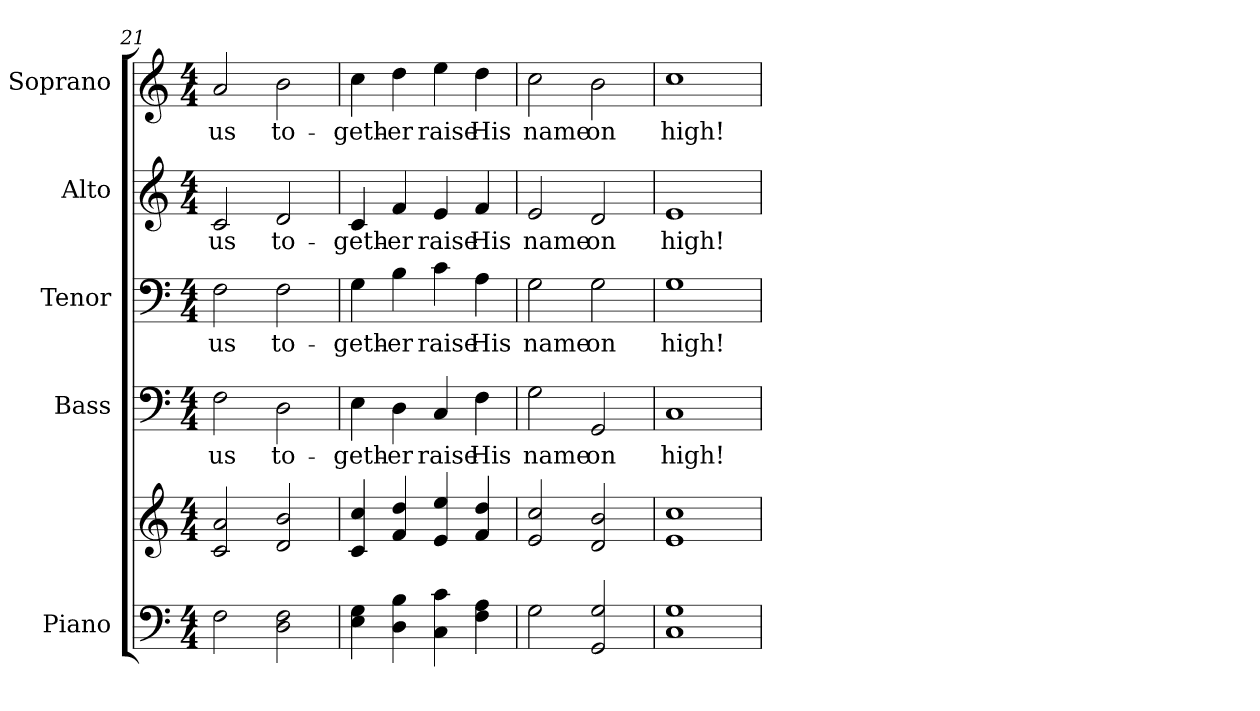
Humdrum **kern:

**kern	**kern	**kern	**text	**kern	**text	**kern	**text	**kern	**text
*part5	*part5	*part4	*part4	*part3	*part3	*part2	*part2	*part1	*part1
*staff6	*staff5	*staff4	*staff4	*staff3	*staff3	*staff2	*staff2	*staff1	*staff1
*I"Piano	*	*I"Bass	*	*I"Tenor	*	*I"Alto	*	*I"Soprano	*
*I'Pno.	*	*I'B.	*	*I'T.	*	*I'A.	*	*I'S.	*
!!LO:PB:g=z
*clefF4	*clefG2	*clefF4	*	*clefF4	*	*clefG2	*	*clefG2	*
*k[]	*k[]	*k[]	*	*k[]	*	*k[]	*	*k[]	*
*C:	*C:	*C:	*	*C:	*	*C:	*	*C:	*
*M4/4	*M4/4	*M4/4	*	*M4/4	*	*M4/4	*	*M4/4	*
=21	=21	=21	=21	=21	=21	=21	=21	=21	=21
!	!	!	!LO:LY:b:color=#000000	!	!	!	!	!	!
!	!	!	!	!	!LO:LY:b:color=#000000	!	!	!	!
!	!	!	!	!	!	!	!LO:LY:b:color=#000000	!	!
!	!	!	!	!	!	!	!	!	!LO:LY:b:color=#000000
2Fi\	2ci/ 2ai	2Fi\	us	2Fi\	us	2ci/	us	2ai/	us
!	!	!	!LO:LY:b:color=#000000	!	!	!	!	!	!
!	!	!	!	!	!LO:LY:b:color=#000000	!	!	!	!
!	!	!	!	!	!	!	!LO:LY:b:color=#000000	!	!
!	!	!	!	!	!	!	!	!	!LO:LY:b:color=#000000
2Di\ 2Fi	2di/ 2bi	2Di\	to-	2Fi\	to-	2di/	to-	2bi\	to-
=22	=22	=22	=22	=22	=22	=22	=22	=22	=22
!	!	!	!LO:LY:b:color=#000000	!	!	!	!	!	!
!	!	!	!	!	!LO:LY:b:color=#000000	!	!	!	!
!	!	!	!	!	!	!	!LO:LY:b:color=#000000	!	!
!	!	!	!	!	!	!	!	!	!LO:LY:b:color=#000000
4Ei\ 4Gi	4ci/ 4cci	4Ei\	-geth-	4Gi\	-geth-	4ci/	-geth-	4cci\	-geth-
!	!	!	!LO:LY:b:color=#000000	!	!	!	!	!	!
!	!	!	!	!	!LO:LY:b:color=#000000	!	!	!	!
!	!	!	!	!	!	!	!LO:LY:b:color=#000000	!	!
!	!	!	!	!	!	!	!	!	!LO:LY:b:color=#000000
4Di\ 4Bi	4fi/ 4ddi	4Di\	-er	4Bi\	-er	4fi/	-er	4ddi\	-er
!	!	!	!LO:LY:b:color=#000000	!	!	!	!	!	!
!	!	!	!	!	!LO:LY:b:color=#000000	!	!	!	!
!	!	!	!	!	!	!	!LO:LY:b:color=#000000	!	!
!	!	!	!	!	!	!	!	!	!LO:LY:b:color=#000000
4Ci\ 4ci	4ei/ 4eei	4Ci/	raise	4ci\	raise	4ei/	raise	4eei\	raise
!	!	!	!LO:LY:b:color=#000000	!	!	!	!	!	!
!	!	!	!	!	!LO:LY:b:color=#000000	!	!	!	!
!	!	!	!	!	!	!	!LO:LY:b:color=#000000	!	!
!	!	!	!	!	!	!	!	!	!LO:LY:b:color=#000000
4Fi\ 4Ai	4fi/ 4ddi	4Fi\	His	4Ai\	His	4fi/	His	4ddi\	His
=23	=23	=23	=23	=23	=23	=23	=23	=23	=23
!	!	!	!LO:LY:b:color=#000000	!	!	!	!	!	!
!	!	!	!	!	!LO:LY:b:color=#000000	!	!	!	!
!	!	!	!	!	!	!	!LO:LY:b:color=#000000	!	!
!	!	!	!	!	!	!	!	!	!LO:LY:b:color=#000000
2Gi\	2ei/ 2cci	2Gi\	name	2Gi\	name	2ei/	name	2cci\	name
!	!	!	!LO:LY:b:color=#000000	!	!	!	!	!	!
!	!	!	!	!	!LO:LY:b:color=#000000	!	!	!	!
!	!	!	!	!	!	!	!LO:LY:b:color=#000000	!	!
!	!	!	!	!	!	!	!	!	!LO:LY:b:color=#000000
2GGi/ 2Gi	2di/ 2bi	2GGi/	on	2Gi\	on	2di/	on	2bi\	on
=24	=24	=24	=24	=24	=24	=24	=24	=24	=24
!	!	!	!LO:LY:b:color=#000000	!	!	!	!	!	!
!	!	!	!	!	!LO:LY:b:color=#000000	!	!	!	!
!	!	!	!	!	!	!	!LO:LY:b:color=#000000	!	!
!	!	!	!	!	!	!	!	!	!LO:LY:b:color=#000000
1Ci 1Gi	1ei 1cci	1Ci	high!	1Gi	high!	1ei	high!	1cci	high!
=	=	=	=	=	=	=	=	=	=
*-	*-	*-	*-	*-	*-	*-	*-	*-	*-
